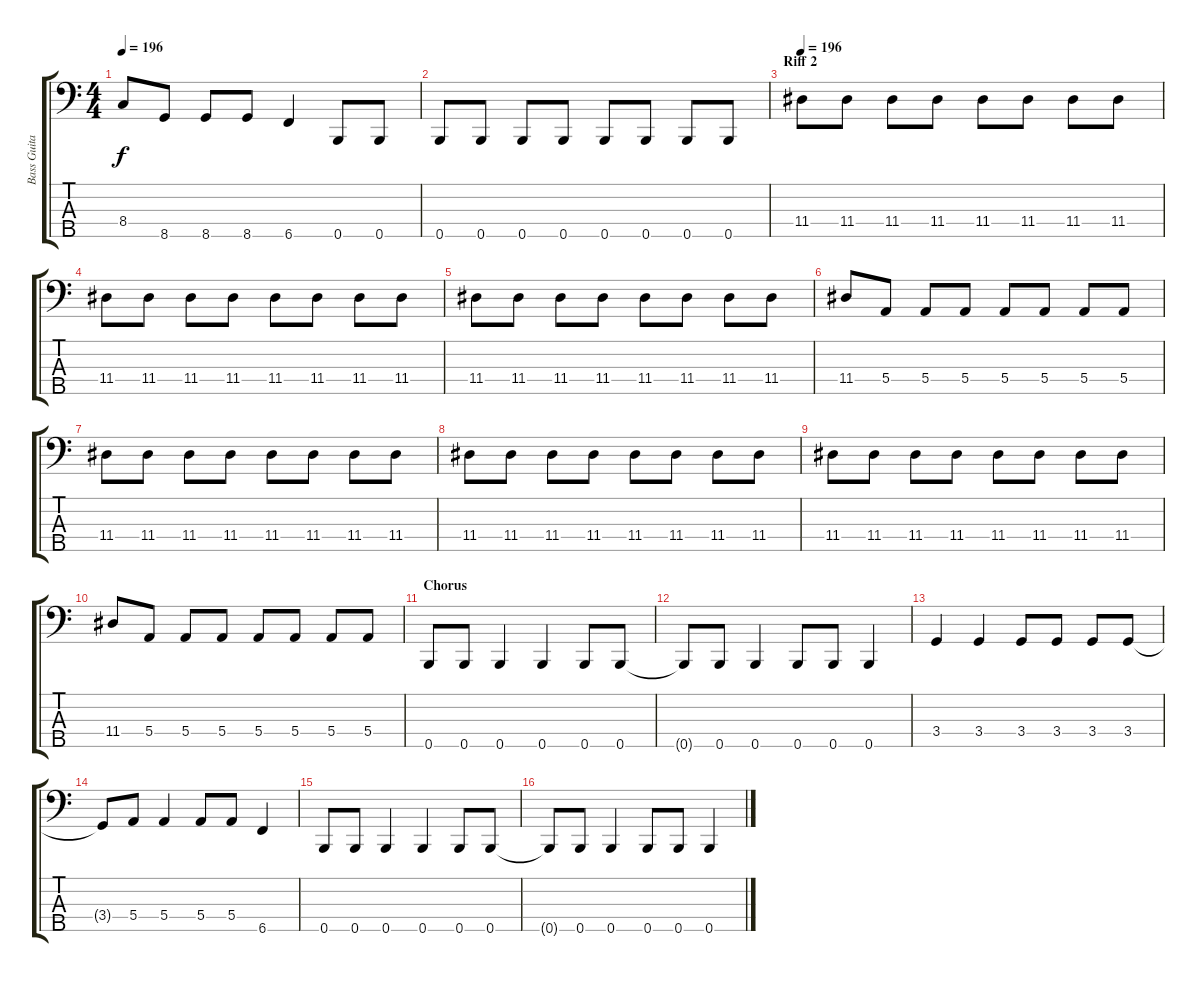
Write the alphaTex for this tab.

\track ("Bass Guitar" "Bass Guita") {instrument electricbasspick}
\staff {score tabs}
\tuning (G2 D2 A1 E1 B0) {hide}
\ts (4 4)
\tempo 196
\clef f4
\ks c
8.4.8{dy f} 8.5.8 8.5.8 8.5.8 6.5.4 0.5.8 0.5.8 |
0.5.8 0.5.8 0.5.8 0.5.8 0.5.8 0.5.8 0.5.8 0.5.8 |
\section ("" "Riff 2")
\tempo 196
11.4.8 11.4.8 11.4.8 11.4.8 11.4.8 11.4.8 11.4.8 11.4.8 |
11.4.8 11.4.8 11.4.8 11.4.8 11.4.8 11.4.8 11.4.8 11.4.8 |
11.4.8 11.4.8 11.4.8 11.4.8 11.4.8 11.4.8 11.4.8 11.4.8 |
11.4.8 5.4.8 5.4.8 5.4.8 5.4.8 5.4.8 5.4.8 5.4.8 |
11.4.8 11.4.8 11.4.8 11.4.8 11.4.8 11.4.8 11.4.8 11.4.8 |
11.4.8 11.4.8 11.4.8 11.4.8 11.4.8 11.4.8 11.4.8 11.4.8 |
11.4.8 11.4.8 11.4.8 11.4.8 11.4.8 11.4.8 11.4.8 11.4.8 |
11.4.8 5.4.8 5.4.8 5.4.8 5.4.8 5.4.8 5.4.8 5.4.8 |
\section ("" "Chorus")
0.5.8 0.5.8 0.5.4 0.5.4 0.5.8 0.5.8 |
0.5{t}.8 0.5.8 0.5.4 0.5.8 0.5.8 0.5.4 |
3.4.4 3.4.4 3.4.8 3.4.8 3.4.8 3.4.8 |
3.4{t}.8 5.4.8 5.4.4 5.4.8 5.4.8 6.5.4 |
0.5.8 0.5.8 0.5.4 0.5.4 0.5.8 0.5.8 |
0.5{t}.8 0.5.8 0.5.4 0.5.8 0.5.8 0.5.4
